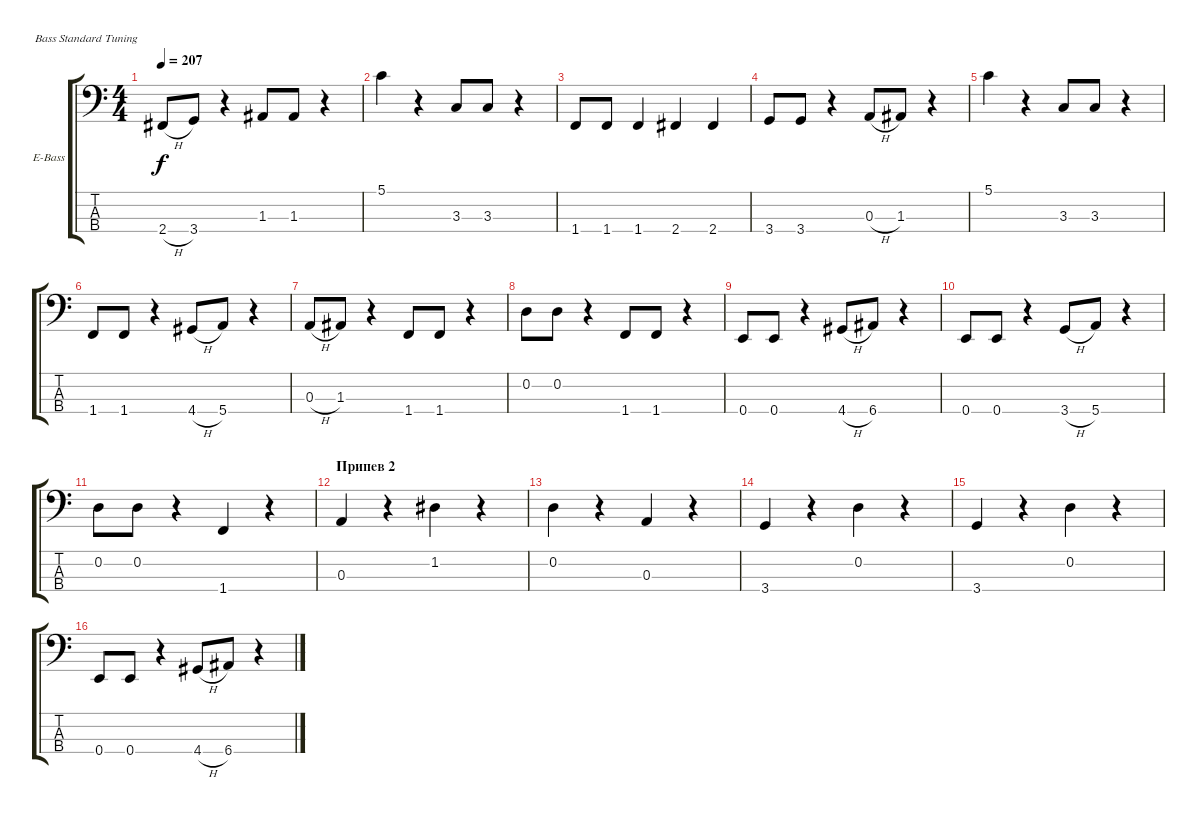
\defaultSystemsLayout 4
\bracketExtendMode groupsimilarinstruments
\firstSystemTrackNameOrientation horizontal
\otherSystemsTrackNameOrientation horizontal
\track ("Electric Bass" "E-Bass") {instrument electricbassfinger}
\staff {score tabs}
\tuning (G2 D2 A1 E1)
\ts (4 4)
\tempo 207
\clef f4
\ks c
2.4{h}.8{dy f} 3.4.8 r.4 1.3.8 1.3.8 r.4 |
5.1.4 r.4 3.3.8 3.3.8 r.4 |
1.4.8 1.4.8 1.4.4 2.4.4 2.4.4 |
3.4.8 3.4.8 r.4 0.3{h}.8 1.3.8 r.4 |
5.1.4 r.4 3.3.8 3.3.8 r.4 |
1.4.8 1.4.8 r.4 4.4{h}.8 5.4.8 r.4 |
0.3{h}.8 1.3.8 r.4 1.4.8 1.4.8 r.4 |
0.2.8 0.2.8 r.4 1.4.8 1.4.8 r.4 |
0.4.8 0.4.8 r.4 4.4{h}.8 6.4.8 r.4 |
0.4.8 0.4.8 r.4 3.4{h}.8 5.4.8 r.4 |
0.2.8 0.2.8 r.4 1.4.4 r.4 |
\section ("" "Припев 2")
0.3.4 r.4 1.2.4 r.4 |
0.2.4 r.4 0.3.4 r.4 |
3.4.4 r.4 0.2.4 r.4 |
3.4.4 r.4 0.2.4 r.4 |
0.4.8 0.4.8 r.4 4.4{h}.8 6.4.8 r.4
